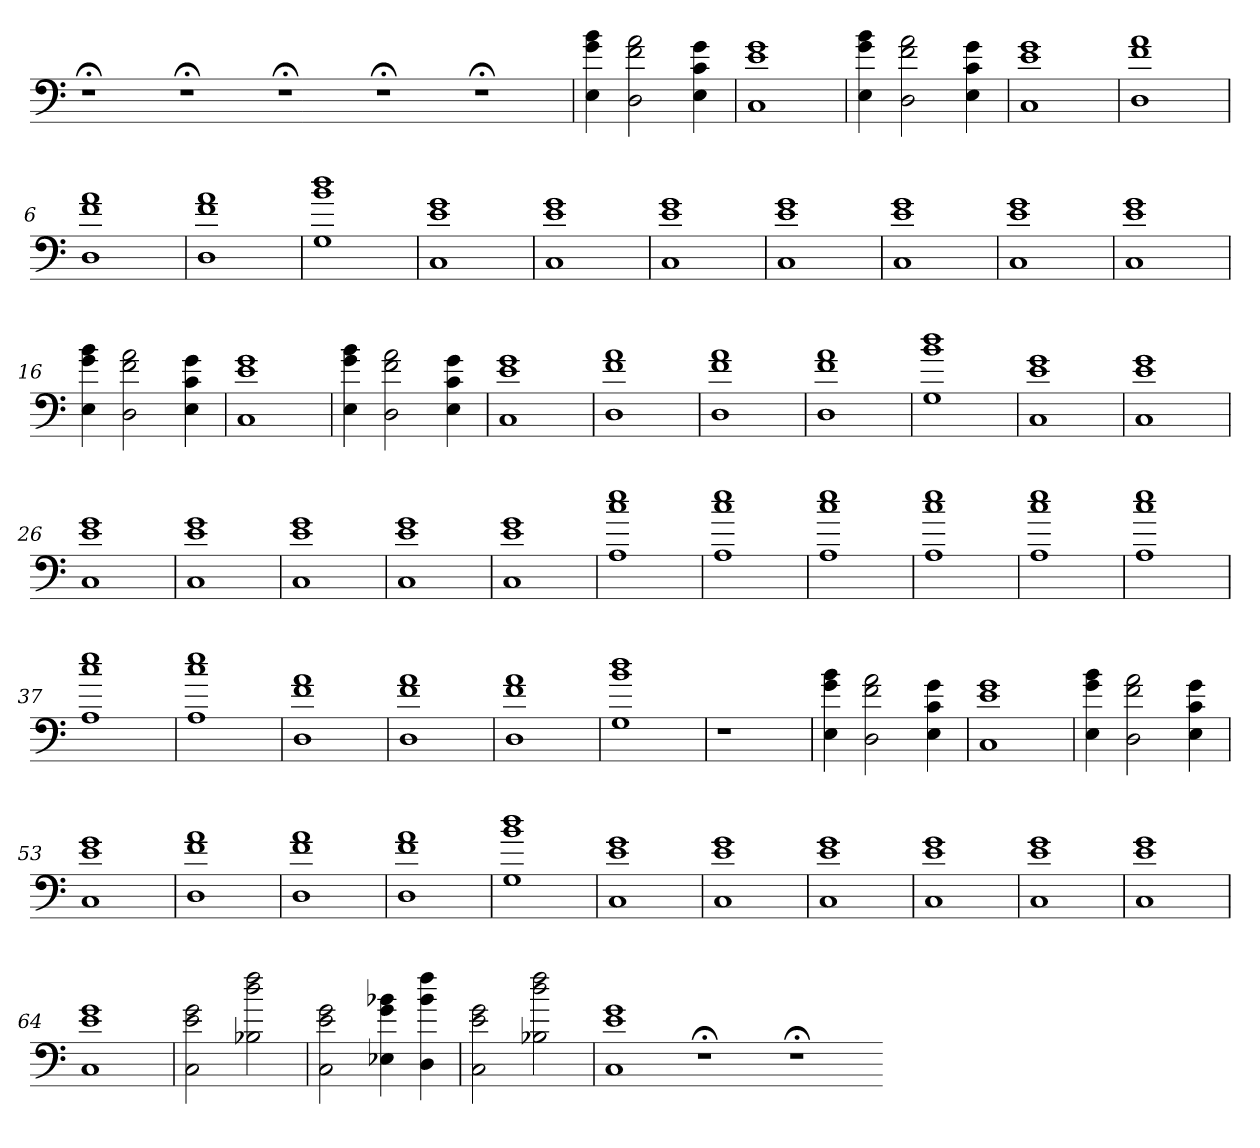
**kern
*part1
*staff1
=
1r;<
1r;<
1r;<
1r;<
1r;<
=1
4E 4g 4b
2D 2f 2a
4E 4c 4g
=2
1C 1e 1g
=3
4E 4g 4b
2D 2f 2a
4E 4c 4g
=4
1C 1e 1g
=5
1D 1f 1a
=6
1D 1f 1a
=7
1D 1f 1a
=8
1G 1b 1dd
=9
1C 1e 1g
=10
1C 1e 1g
=11
1C 1e 1g
=12
1C 1e 1g
=13
1C 1e 1g
=14
1C 1e 1g
=15
1C 1e 1g
=16
4E 4g 4b
2D 2f 2a
4E 4c 4g
=17
1C 1e 1g
=18
4E 4g 4b
2D 2f 2a
4E 4c 4g
=19
1C 1e 1g
=20
1D 1f 1a
=21
1D 1f 1a
=22
1D 1f 1a
=23
1G 1b 1dd
=24
1C 1e 1g
=25
1C 1e 1g
=26
1C 1e 1g
=27
1C 1e 1g
=28
1C 1e 1g
=29
1C 1e 1g
=30
1C 1e 1g
=31
1A 1cc 1ee
=32
1A 1cc 1ee
=33
1A 1cc 1ee
=34
1A 1cc 1ee
=35
1A 1cc 1ee
=36
1A 1cc 1ee
=37
1A 1cc 1ee
=38
1A 1cc 1ee
=39
1D 1f 1a
=40
1D 1f 1a
=41
1D 1f 1a
=42
1G 1b 1dd
=43
1r
=44
1r
=45
1r
=46
1r
=47
1r
=48
1r
=49
1r
=50
4E 4g 4b
2D 2f 2a
4E 4c 4g
=51
1C 1e 1g
=52
4E 4g 4b
2D 2f 2a
4E 4c 4g
=53
1C 1e 1g
=54
1D 1f 1a
=55
1D 1f 1a
=56
1D 1f 1a
=57
1G 1b 1dd
=58
1C 1e 1g
=59
1C 1e 1g
=60
1C 1e 1g
=61
1C 1e 1g
=62
1C 1e 1g
=63
1C 1e 1g
=64
1C 1e 1g
=65
2C 2e 2g
2B-X 2dd 2ff
=66
2C 2e 2g
4E-X 4g 4b-X
4D 4b- 4ff
=67
2C 2e 2g
2B-X 2dd 2ff
=68
1C 1e 1g
1r;<
1r;<
=-
*-
